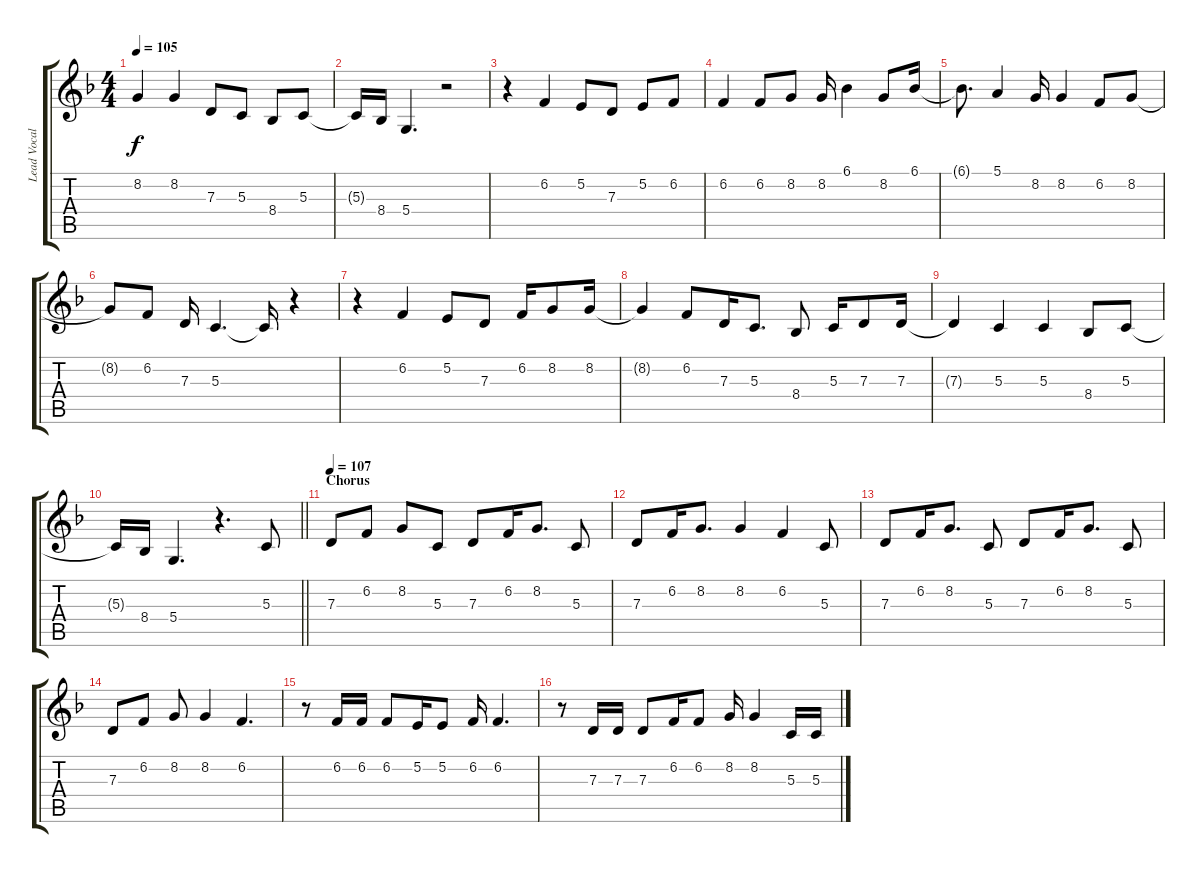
\track ("Lead Vocal" "Lead Vocal") {instrument lead6voice}
\staff {score tabs}
\tuning (E4 B3 G3 D3 A2 E2) {hide}
\ts (4 4)
\tempo 105
\clef g2
\ks f
8.2.4{dy f} 8.2.4 7.3.8 5.3.8 8.4.8 5.3.8 |
5.3{t}.16 8.4.16 5.4.4{d} r.2 |
r.4 6.2.4 5.2.8 7.3.8 5.2.8 6.2.8 |
6.2.4 6.2.8 8.2.8 8.2.16 6.1.4 8.2.8 6.1.16 |
6.1{t}.8{d} 5.1.4 8.2.16 8.2.4 6.2.8 8.2.8 |
8.2{t}.8 6.2.8 7.3.16 5.3.4{d} 5.3{t}.16 r.4 |
r.4 6.2.4 5.2.8 7.3.8 6.2.16 8.2.8 8.2.16 |
8.2{t}.4 6.2.8 7.3.16 5.3.8{d} 8.4.8 5.3.16 7.3.8 7.3.16 |
7.3{t}.4 5.3.4 5.3.4 8.4.8 5.3.8 |
\barLineRight lightlight
5.3{t}.16 8.4.16 5.4.4{d} r.4{d} 5.3.8 |
\section ("" "Chorus")
\tempo 107
7.3.8 6.2.8 8.2.8 5.3.8 7.3.8 6.2.16 8.2.8{d} 5.3.8 |
7.3.8 6.2.16 8.2.8{d} 8.2.4 6.2.4 5.3.8 |
7.3.8 6.2.16 8.2.8{d} 5.3.8 7.3.8 6.2.16 8.2.8{d} 5.3.8 |
7.3.8 6.2.8 8.2.8 8.2.4 6.2.4{d} |
r.8 6.2.16 6.2.16 6.2.8 5.2.16 5.2.8 6.2.16 6.2.4{d} |
r.8 7.3.16 7.3.16 7.3.8 6.2.16 6.2.8 8.2.16 8.2.4 5.3.16 5.3.16
